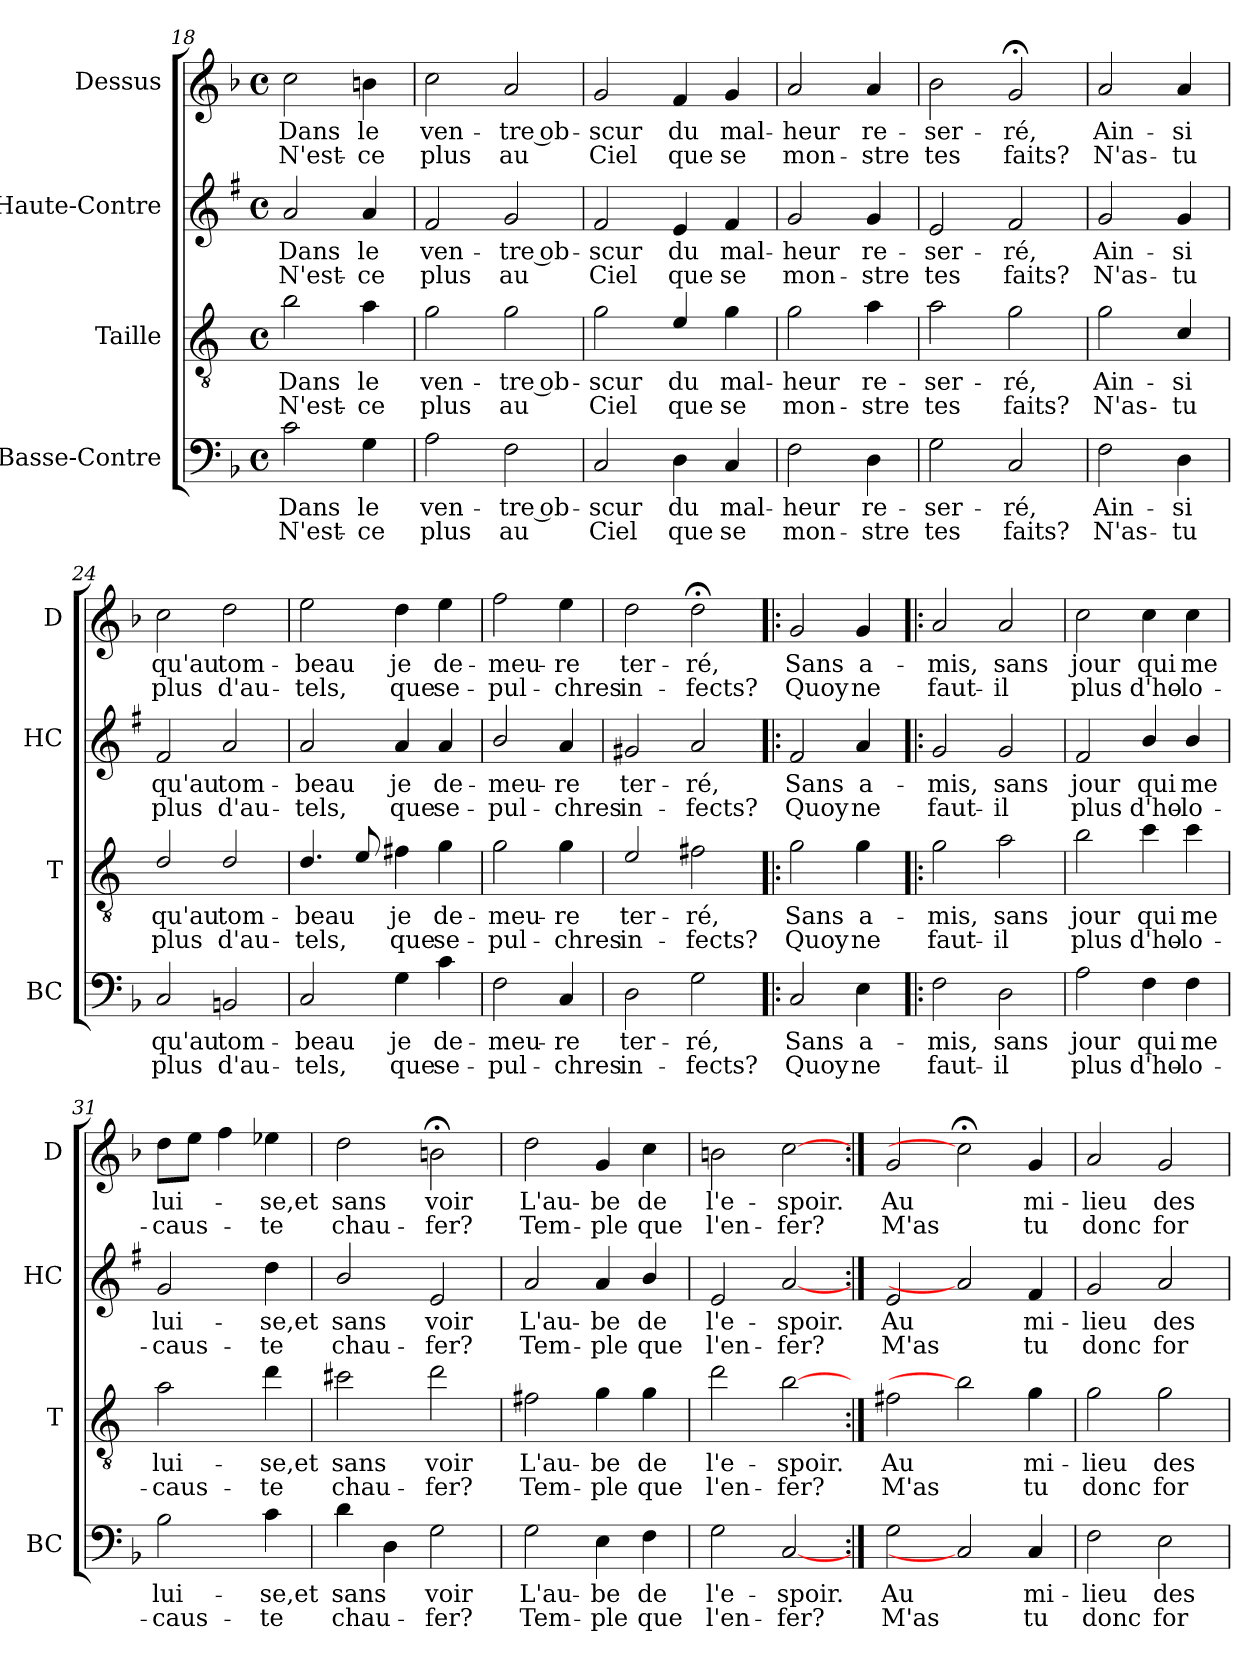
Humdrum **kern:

**kern	**text	**text	**kern	**text	**text	**kern	**text	**text	**kern	**text	**text
*part4	*part4	*part4	*part3	*part3	*part3	*part2	*part2	*part2	*part1	*part1	*part1
*staff4	*staff4	*staff4	*staff3	*staff3	*staff3	*staff2	*staff2	*staff2	*staff1	*staff1	*staff1
*I"Basse-Contre	*	*	*I"Taille	*	*	*I"Haute-Contre	*	*	*I"Dessus	*	*
*I'BC	*	*	*I'T	*	*	*I'HC	*	*	*I'D	*	*
!!LO:LB:g=z
*clefF4	*	*	*clefGv2	*	*	*clefG2	*	*	*clefG2	*	*
*	*	*	*ITrd4c7	*	*	*ITrd1c2	*	*	*	*	*
*k[b-]	*	*	*k[b-]	*	*	*k[b-]	*	*	*k[b-]	*	*
*F:	*	*	*F:	*	*	*F:	*	*	*F:	*	*
*M4/4	*	*	*M4/4	*	*	*M4/4	*	*	*M4/4	*	*
*met(c)	*	*	*met(c)	*	*	*met(c)	*	*	*met(c)	*	*
=18	=18	=18	=18	=18	=18	=18	=18	=18	=18	=18	=18
!	!LO:LY:b	!LO:LY:b	!	!LO:LY:b	!LO:LY:b	!	!LO:LY:b	!LO:LY:b	!	!LO:LY:b	!LO:LY:b
2c\	Dans	N'est-	2e\	Dans	N'est-	2g/	Dans	N'est-	2cc\	Dans	N'est-
!	!LO:LY:b	!LO:LY:b	!	!LO:LY:b	!LO:LY:b	!	!LO:LY:b	!LO:LY:b	!	!LO:LY:b	!LO:LY:b
4G\	le	-ce	4d\	le	-ce	4g/	le	-ce	4bn\	le	-ce
=19	=19	=19	=19	=19	=19	=19	=19	=19	=19	=19	=19
!	!LO:LY:b	!LO:LY:b	!	!LO:LY:b	!LO:LY:b	!	!LO:LY:b	!LO:LY:b	!	!LO:LY:b	!LO:LY:b
2A\	ven-	plus	2c\	ven-	plus	2e/	ven-	plus	2cc\	ven-	plus
!	!LO:LY:b	!LO:LY:b	!	!LO:LY:b	!LO:LY:b	!	!LO:LY:b	!LO:LY:b	!	!LO:LY:b	!LO:LY:b
2F\	-tre ob-	au	2c\	-tre ob-	au	2f/	-tre ob-	au	2a/	-tre ob-	au
=20	=20	=20	=20	=20	=20	=20	=20	=20	=20	=20	=20
!	!LO:LY:b	!LO:LY:b	!	!LO:LY:b	!LO:LY:b	!	!LO:LY:b	!LO:LY:b	!	!LO:LY:b	!LO:LY:b
2C/	-scur	Ciel	2c\	-scur	Ciel	2e/	-scur	Ciel	2g/	-scur	Ciel
!	!LO:LY:b	!LO:LY:b	!	!LO:LY:b	!LO:LY:b	!	!LO:LY:b	!LO:LY:b	!	!LO:LY:b	!LO:LY:b
4D\	du	que	4A/	du	que	4d/	du	que	4f/	du	que
!	!LO:LY:b	!LO:LY:b	!	!LO:LY:b	!LO:LY:b	!	!LO:LY:b	!LO:LY:b	!	!LO:LY:b	!LO:LY:b
4C/	mal-	se	4c\	mal-	se	4e/	mal-	se	4g/	mal-	se
=21	=21	=21	=21	=21	=21	=21	=21	=21	=21	=21	=21
!	!LO:LY:b	!LO:LY:b	!	!LO:LY:b	!LO:LY:b	!	!LO:LY:b	!LO:LY:b	!	!LO:LY:b	!LO:LY:b
2F\	-heur	mon-	2c\	-heur	mon-	2f/	-heur	mon-	2a/	-heur	mon-
!	!LO:LY:b	!LO:LY:b	!	!LO:LY:b	!LO:LY:b	!	!LO:LY:b	!LO:LY:b	!	!LO:LY:b	!LO:LY:b
4D\	re-	-stre	4d\	re-	-stre	4f/	re-	-stre	4a/	re-	-stre
=22	=22	=22	=22	=22	=22	=22	=22	=22	=22	=22	=22
!	!LO:LY:b	!LO:LY:b	!	!LO:LY:b	!LO:LY:b	!	!LO:LY:b	!LO:LY:b	!	!LO:LY:b	!LO:LY:b
2G\	-ser-	tes	2d\	-ser-	tes	2d/	-ser-	tes	2b-\	-ser-	tes
!	!LO:LY:b	!LO:LY:b	!	!LO:LY:b	!LO:LY:b	!	!LO:LY:b	!LO:LY:b	!	!LO:LY:b	!LO:LY:b
2C/	-ré,	faits?	2c\	-ré,	faits?	2e/	-ré,	faits?	2g;</	-ré,	faits?
=23!	=23!	=23!	=23!	=23!	=23!	=23!	=23!	=23!	=23!	=23!	=23!
!	!LO:LY:b	!LO:LY:b	!	!LO:LY:b	!LO:LY:b	!	!LO:LY:b	!LO:LY:b	!	!LO:LY:b	!LO:LY:b
2F\	Ain-	N'as-	2c\	Ain-	N'as-	2f/	Ain-	N'as-	2a/	Ain-	N'as-
!	!LO:LY:b	!LO:LY:b	!	!LO:LY:b	!LO:LY:b	!	!LO:LY:b	!LO:LY:b	!	!LO:LY:b	!LO:LY:b
4D\	-si	-tu	4F/	-si	-tu	4f/	-si	-tu	4a/	-si	-tu
=24	=24	=24	=24	=24	=24	=24	=24	=24	=24	=24	=24
!	!LO:LY:b	!LO:LY:b	!	!LO:LY:b	!LO:LY:b	!	!LO:LY:b	!LO:LY:b	!	!LO:LY:b	!LO:LY:b
2C/	qu'au	plus	2G/	qu'au	plus	2e/	qu'au	plus	2cc\	qu'au	plus
!	!LO:LY:b	!LO:LY:b	!	!LO:LY:b	!LO:LY:b	!	!LO:LY:b	!LO:LY:b	!	!LO:LY:b	!LO:LY:b
2BBn/	tom-	d'au-	2G/	tom-	d'au-	2g/	tom-	d'au-	2dd\	tom-	d'au-
=25	=25	=25	=25	=25	=25	=25	=25	=25	=25	=25	=25
!	!LO:LY:b	!LO:LY:b	!	!LO:LY:b	!LO:LY:b	!	!LO:LY:b	!LO:LY:b	!	!LO:LY:b	!LO:LY:b
2C/	-beau	-tels,	4.G/	-beau	-tels,	2g/	-beau	-tels,	2ee\	-beau	-tels,
.	.	.	8A/	.	.	.	.	.	.	.	.
!	!LO:LY:b	!LO:LY:b	!	!LO:LY:b	!LO:LY:b	!	!LO:LY:b	!LO:LY:b	!	!LO:LY:b	!LO:LY:b
4G\	je	que	4Bn\	je	que	4g/	je	que	4dd\	je	que
!	!LO:LY:b	!LO:LY:b	!	!LO:LY:b	!LO:LY:b	!	!LO:LY:b	!LO:LY:b	!	!LO:LY:b	!LO:LY:b
4c\	de-	se-	4c\	de-	se-	4g/	de-	se-	4ee\	de-	se-
=26	=26	=26	=26	=26	=26	=26	=26	=26	=26	=26	=26
!	!LO:LY:b	!LO:LY:b	!	!LO:LY:b	!LO:LY:b	!	!LO:LY:b	!LO:LY:b	!	!LO:LY:b	!LO:LY:b
2F\	-meu-	-pul-	2c\	-meu-	-pul-	2a/	-meu-	-pul-	2ff\	-meu-	-pul-
!	!LO:LY:b	!LO:LY:b	!	!LO:LY:b	!LO:LY:b	!	!LO:LY:b	!LO:LY:b	!	!LO:LY:b	!LO:LY:b
4C/	-re	-chres	4c\	-re	-chres	4g/	-re	-chres	4ee\	-re	-chres
=27	=27	=27	=27	=27	=27	=27	=27	=27	=27	=27	=27
!	!LO:LY:b	!LO:LY:b	!	!LO:LY:b	!LO:LY:b	!	!LO:LY:b	!LO:LY:b	!	!LO:LY:b	!LO:LY:b
2D\	ter-	in-	2A/	ter-	in-	2f#X/	ter-	in-	2dd\	ter-	in-
!	!LO:LY:b	!LO:LY:b	!	!LO:LY:b	!LO:LY:b	!	!LO:LY:b	!LO:LY:b	!	!LO:LY:b	!LO:LY:b
2G\	-ré,	-fects?	2Bn\	-ré,	-fects?	2g/	-ré,	-fects?	2dd;<\	-ré,	-fects?
!!LO:PB:g=z
=28!:	=28!:	=28!:	=28!:	=28!:	=28!:	=28!:	=28!:	=28!:	=28!:	=28!:	=28!:
!	!LO:LY:b	!LO:LY:b	!	!LO:LY:b	!LO:LY:b	!	!LO:LY:b	!LO:LY:b	!	!LO:LY:b	!LO:LY:b
2C/	Sans	Quoy	2c\	Sans	Quoy	2e/	Sans	Quoy	2g/	Sans	Quoy
!	!LO:LY:b	!LO:LY:b	!	!LO:LY:b	!LO:LY:b	!	!LO:LY:b	!LO:LY:b	!	!LO:LY:b	!LO:LY:b
4E\	a-	ne	4c\	a-	ne	4g/	a-	ne	4g/	a-	ne
=29	=29	=29	=29	=29	=29	=29	=29	=29	=29	=29	=29
!	!LO:LY:b	!LO:LY:b	!	!LO:LY:b	!LO:LY:b	!	!LO:LY:b	!LO:LY:b	!	!LO:LY:b	!LO:LY:b
2F\	-mis,	faut-	2c\	-mis,	faut-	2f/	-mis,	faut-	2a/	-mis,	faut-
!	!LO:LY:b	!LO:LY:b	!	!LO:LY:b	!LO:LY:b	!	!LO:LY:b	!LO:LY:b	!	!LO:LY:b	!LO:LY:b
2D\	sans	-il	2d\	sans	-il	2f/	sans	-il	2a/	sans	-il
=30	=30	=30	=30	=30	=30	=30	=30	=30	=30	=30	=30
!	!LO:LY:b	!LO:LY:b	!	!LO:LY:b	!LO:LY:b	!	!LO:LY:b	!LO:LY:b	!	!LO:LY:b	!LO:LY:b
2A\	jour	plus	2e\	jour	plus	2e/	jour	plus	2cc\	jour	plus
!	!LO:LY:b	!LO:LY:b	!	!LO:LY:b	!LO:LY:b	!	!LO:LY:b	!LO:LY:b	!	!LO:LY:b	!LO:LY:b
4F\	qui	d'ho-	4f\	qui	d'ho-	4a/	qui	d'ho-	4cc\	qui	d'ho-
!	!LO:LY:b	!LO:LY:b	!	!LO:LY:b	!LO:LY:b	!	!LO:LY:b	!LO:LY:b	!	!LO:LY:b	!LO:LY:b
4F\	me	-lo-	4f\	me	-lo-	4a/	me	-lo-	4cc\	me	-lo-
=31	=31	=31	=31	=31	=31	=31	=31	=31	=31	=31	=31
!	!LO:LY:b	!LO:LY:b	!	!LO:LY:b	!LO:LY:b	!	!LO:LY:b	!LO:LY:b	!	!LO:LY:b	!LO:LY:b
2B-\	lui-	-caus-	2d\	lui-	-caus-	2f/	lui-	-caus-	8dd\L	lui-	-caus-
.	.	.	.	.	.	.	.	.	8ee\J	.	.
.	.	.	.	.	.	.	.	.	4ff\	.	.
!	!LO:LY:b	!LO:LY:b	!	!LO:LY:b	!LO:LY:b	!	!LO:LY:b	!LO:LY:b	!	!LO:LY:b	!LO:LY:b
4c\	-se,et	-te	4g\	-se,et	-te	4cc\	-se,et	-te	4ee-X\	-se,et	-te
=32	=32	=32	=32	=32	=32	=32	=32	=32	=32	=32	=32
!	!LO:LY:b	!LO:LY:b	!	!LO:LY:b	!LO:LY:b	!	!LO:LY:b	!LO:LY:b	!	!LO:LY:b	!LO:LY:b
4d\	sans	chau-	2f#X\	sans	chau-	2a/	sans	chau-	2dd\	sans	chau-
4D\	.	.	.	.	.	.	.	.	.	.	.
!	!LO:LY:b	!LO:LY:b	!	!LO:LY:b	!LO:LY:b	!	!LO:LY:b	!LO:LY:b	!	!LO:LY:b	!LO:LY:b
2G\	voir	-fer?	2g\	voir	-fer?	2d/	voir	-fer?	2bn;<\	voir	-fer?
=33!	=33!	=33!	=33!	=33!	=33!	=33!	=33!	=33!	=33!	=33!	=33!
!	!LO:LY:b	!LO:LY:b	!	!LO:LY:b	!LO:LY:b	!	!LO:LY:b	!LO:LY:b	!	!LO:LY:b	!LO:LY:b
2G\	L'au-	Tem-	2Bn\	L'au-	Tem-	2g/	L'au-	Tem-	2dd\	L'au-	Tem-
!	!LO:LY:b	!LO:LY:b	!	!LO:LY:b	!LO:LY:b	!	!LO:LY:b	!LO:LY:b	!	!LO:LY:b	!LO:LY:b
4E\	-be	-ple	4c\	-be	-ple	4g/	-be	-ple	4g/	-be	-ple
!	!LO:LY:b	!LO:LY:b	!	!LO:LY:b	!LO:LY:b	!	!LO:LY:b	!LO:LY:b	!	!LO:LY:b	!LO:LY:b
4F\	de	que	4c\	de	que	4a/	de	que	4cc\	de	que
=34	=34	=34	=34	=34	=34	=34	=34	=34	=34	=34	=34
!	!LO:LY:b	!LO:LY:b	!	!LO:LY:b	!LO:LY:b	!	!LO:LY:b	!LO:LY:b	!	!LO:LY:b	!LO:LY:b
2G\	l'e-	l'en-	2g\	l'e-	l'en-	2d/	l'e-	l'en-	2bn\	l'e-	l'en-
!	!LO:LY:b	!LO:LY:b	!	!LO:LY:b	!LO:LY:b	!	!LO:LY:b	!LO:LY:b	!	!LO:LY:b	!LO:LY:b
[2C	-spoir.	-fer?	[2e	-spoir.	-fer?	[2g	-spoir.	-fer?	[2cc	-spoir.	-fer?
=35:|!	=35:|!	=35:|!	=35:|!	=35:|!	=35:|!	=35:|!	=35:|!	=35:|!	=35:|!	=35:|!	=35:|!
!	!LO:LY:b	!LO:LY:b	!	!LO:LY:b	!LO:LY:b	!	!LO:LY:b	!LO:LY:b	!	!LO:LY:b	!LO:LY:b
2G\	Au	M'as	2Bn\	Au	M'as	2d/	Au	M'as	2g/	Au	M'as
2C]	.	.	2e]	.	.	2g]	.	.	2cc;<]	.	.
!	!LO:LY:b	!LO:LY:b	!	!LO:LY:b	!LO:LY:b	!	!LO:LY:b	!LO:LY:b	!	!LO:LY:b	!LO:LY:b
4C/	mi-	tu	4c\	mi-	tu	4e/	mi-	tu	4g/	mi-	tu
=36	=36	=36	=36	=36	=36	=36	=36	=36	=36	=36	=36
!	!LO:LY:b	!LO:LY:b	!	!LO:LY:b	!LO:LY:b	!	!LO:LY:b	!LO:LY:b	!	!LO:LY:b	!LO:LY:b
2F\	-lieu	donc	2c\	-lieu	donc	2f/	-lieu	donc	2a/	-lieu	donc
!	!LO:LY:b	!LO:LY:b	!	!LO:LY:b	!LO:LY:b	!	!LO:LY:b	!LO:LY:b	!	!LO:LY:b	!LO:LY:b
2E\	des	for-	2c\	des	for-	2g/	des	for-	2g/	des	for-
=	=	=	=	=	=	=	=	=	=	=	=
*-	*-	*-	*-	*-	*-	*-	*-	*-	*-	*-	*-
